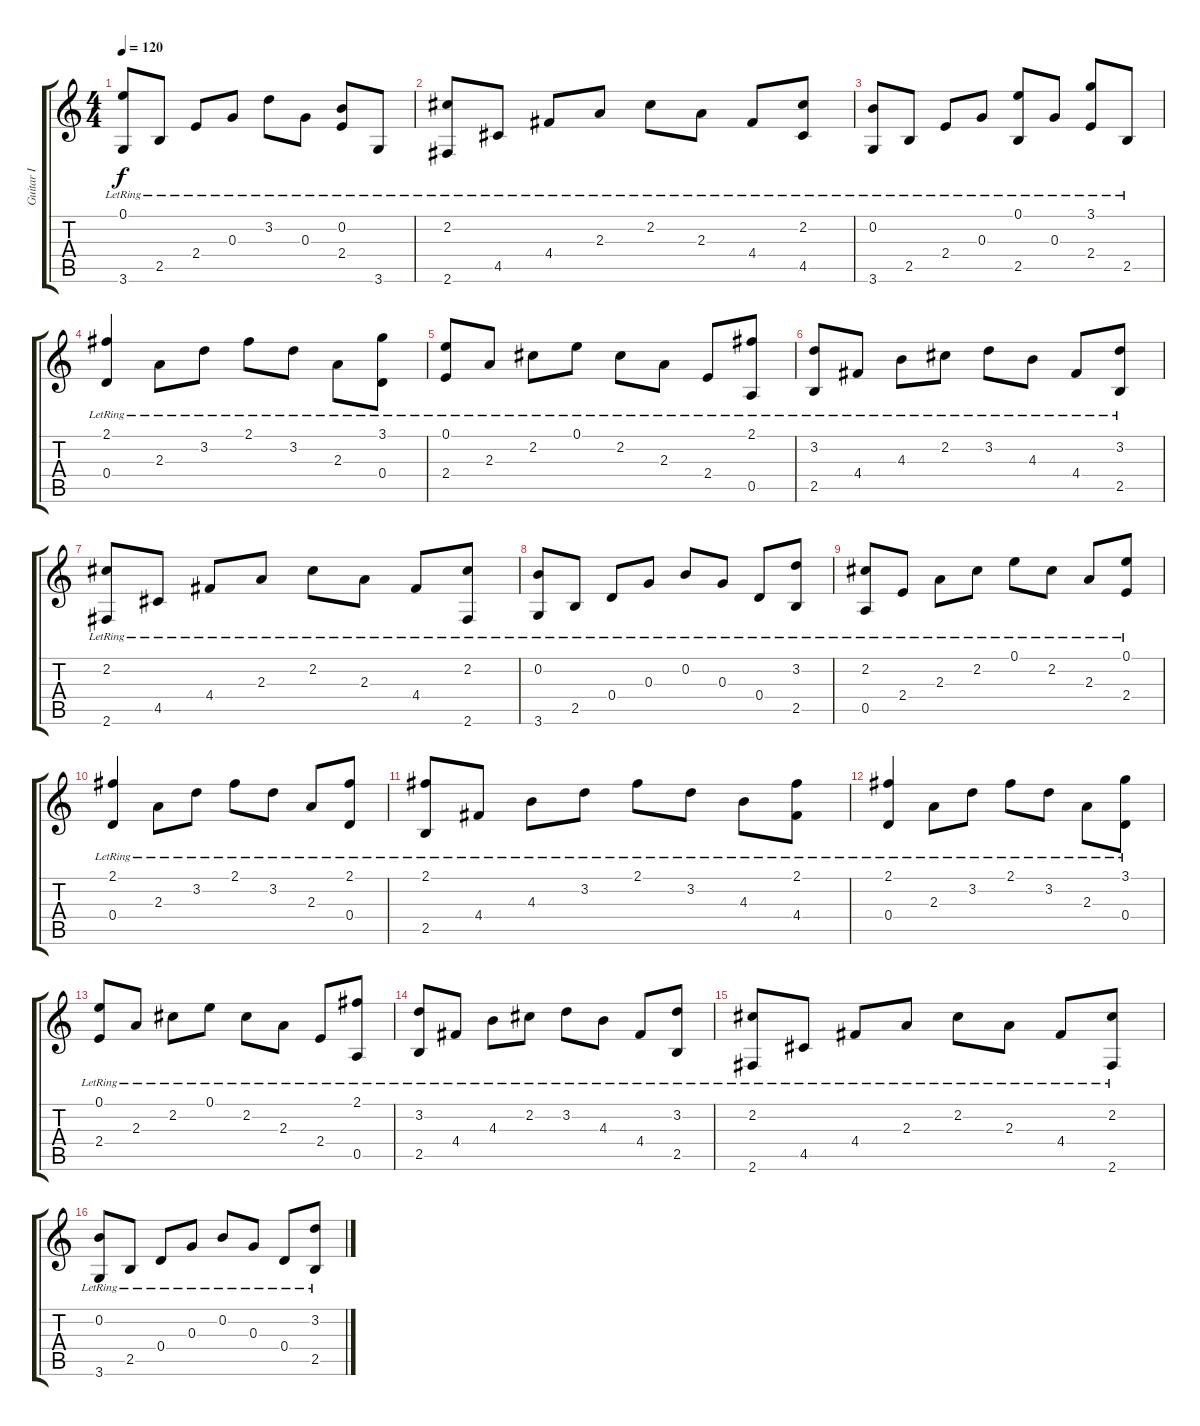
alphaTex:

\track ("Guitar I" "Guitar I") {instrument acousticguitarsteel}
\staff {score tabs}
\tuning (E4 B3 G3 D3 A2 E2) {hide}
\ts (4 4)
\tempo 120
\clef g2
\ks c
(0.1{lr} 3.6{lr}).8{dy f} 2.5{lr}.8 2.4{lr}.8 0.3{lr}.8 3.2{lr}.8 0.3{lr}.8 (0.2{lr} 2.4{lr}).8 3.6{lr}.8 |
(2.2{lr} 2.6{lr}).8 4.5{lr}.8 4.4{lr}.8 2.3{lr}.8 2.2{lr}.8 2.3{lr}.8 4.4{lr}.8 (2.2{lr} 4.5{lr}).8 |
(0.2{lr} 3.6{lr}).8 2.5{lr}.8 2.4{lr}.8 0.3{lr}.8 (0.1{lr} 2.5{lr}).8 0.3{lr}.8 (3.1{lr} 2.4{lr}).8 2.5{lr}.8 |
(2.1{lr} 0.4{lr}).4 2.3{lr}.8 3.2{lr}.8 2.1{lr}.8 3.2{lr}.8 2.3{lr}.8 (3.1{lr} 0.4{lr}).8 |
(0.1{lr} 2.4{lr}).8 2.3{lr}.8 2.2{lr}.8 0.1{lr}.8 2.2{lr}.8 2.3{lr}.8 2.4{lr}.8 (2.1{lr} 0.5{lr}).8 |
(3.2{lr} 2.5{lr}).8 4.4{lr}.8 4.3{lr}.8 2.2{lr}.8 3.2{lr}.8 4.3{lr}.8 4.4{lr}.8 (3.2{lr} 2.5{lr}).8 |
(2.2{lr} 2.6{lr}).8 4.5{lr}.8 4.4{lr}.8 2.3{lr}.8 2.2{lr}.8 2.3{lr}.8 4.4{lr}.8 (2.2{lr} 2.6{lr}).8 |
(0.2{lr} 3.6{lr}).8 2.5{lr}.8 0.4{lr}.8 0.3{lr}.8 0.2{lr}.8 0.3{lr}.8 0.4{lr}.8 (3.2{lr} 2.5{lr}).8 |
(2.2{lr} 0.5{lr}).8 2.4{lr}.8 2.3{lr}.8 2.2{lr}.8 0.1{lr}.8 2.2{lr}.8 2.3{lr}.8 (0.1{lr} 2.4{lr}).8 |
(2.1{lr} 0.4{lr}).4 2.3{lr}.8 3.2{lr}.8 2.1{lr}.8 3.2{lr}.8 2.3{lr}.8 (2.1{lr} 0.4{lr}).8 |
(2.1{lr} 2.5{lr}).8 4.4{lr}.8 4.3{lr}.8 3.2{lr}.8 2.1{lr}.8 3.2{lr}.8 4.3{lr}.8 (2.1{lr} 4.4{lr}).8 |
(2.1{lr} 0.4{lr}).4 2.3{lr}.8 3.2{lr}.8 2.1{lr}.8 3.2{lr}.8 2.3{lr}.8 (3.1{lr} 0.4{lr}).8 |
(0.1{lr} 2.4{lr}).8 2.3{lr}.8 2.2{lr}.8 0.1{lr}.8 2.2{lr}.8 2.3{lr}.8 2.4{lr}.8 (2.1{lr} 0.5{lr}).8 |
(3.2{lr} 2.5{lr}).8 4.4{lr}.8 4.3{lr}.8 2.2{lr}.8 3.2{lr}.8 4.3{lr}.8 4.4{lr}.8 (3.2{lr} 2.5{lr}).8 |
(2.2{lr} 2.6{lr}).8 4.5{lr}.8 4.4{lr}.8 2.3{lr}.8 2.2{lr}.8 2.3{lr}.8 4.4{lr}.8 (2.2{lr} 2.6{lr}).8 |
(0.2{lr} 3.6{lr}).8 2.5{lr}.8 0.4{lr}.8 0.3{lr}.8 0.2{lr}.8 0.3{lr}.8 0.4{lr}.8 (3.2{lr} 2.5{lr}).8
